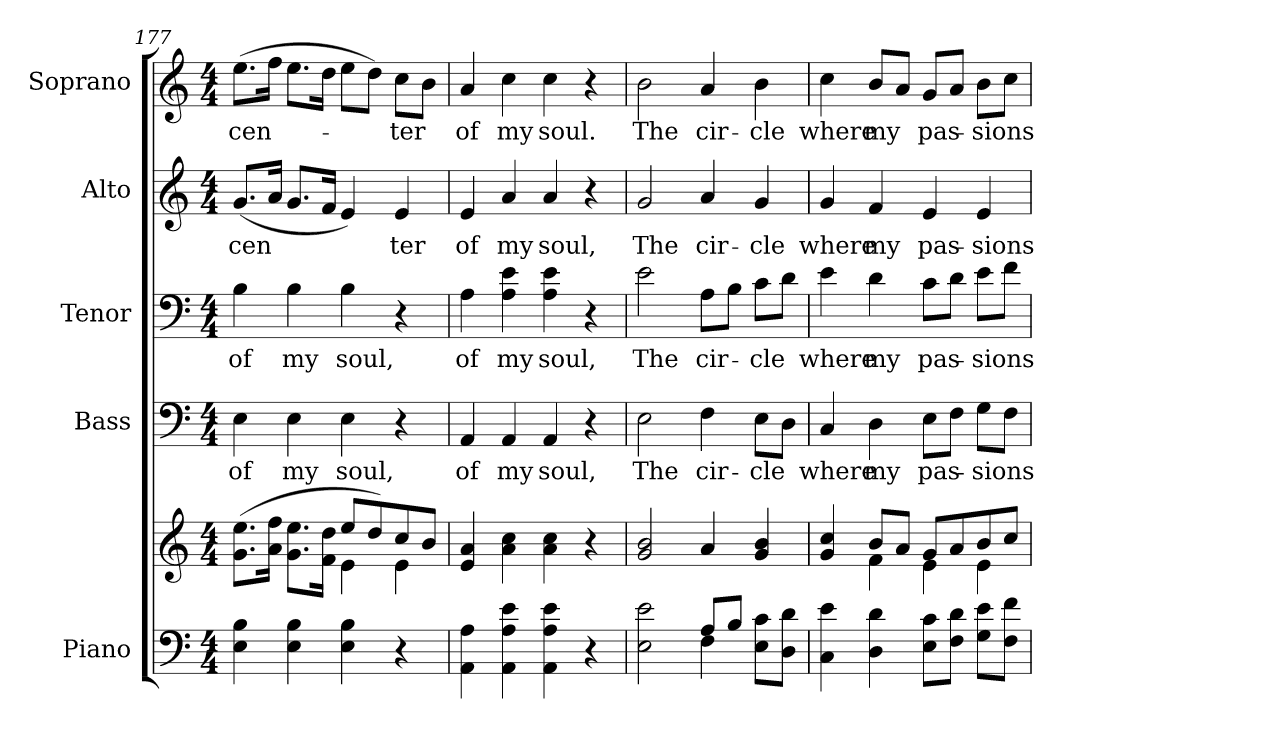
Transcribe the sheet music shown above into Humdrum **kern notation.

**kern	**kern	**kern	**text	**kern	**text	**kern	**text	**kern	**text
*part5	*part5	*part4	*part4	*part3	*part3	*part2	*part2	*part1	*part1
*staff6	*staff5	*staff4	*staff4	*staff3	*staff3	*staff2	*staff2	*staff1	*staff1
*I"Piano	*	*I"Bass	*	*I"Tenor	*	*I"Alto	*	*I"Soprano	*
*I'Pno.	*	*I'B.	*	*I'T.	*	*I'A.	*	*I'S.	*
!!LO:PB:g=z
*clefF4	*clefG2	*clefF4	*	*clefF4	*	*clefG2	*	*clefG2	*
*k[]	*k[]	*k[]	*	*k[]	*	*k[]	*	*k[]	*
*C:	*C:	*C:	*	*C:	*	*C:	*	*C:	*
*M4/4	*M4/4	*M4/4	*	*M4/4	*	*M4/4	*	*M4/4	*
=177	=177	=177	=177	=177	=177	=177	=177	=177	=177
*	*^	*	*	*	*	*	*	*	*
!	!	!	!	!LO:LY:b:color=#000000	!	!	!	!	!	!
!	!	!	!	!	!	!LO:LY:b:color=#000000	!	!	!	!
!	!	!	!	!	!	!	!	!LO:LY:b:color=#000000	!	!
!	!	!	!	!	!	!	!	!	!	!LO:LY:b:color=#000000
4Ei\ 4Bi	(8.gi\ 8.eeiL	2ryy	4Ei\	of	4Bi\	of	(8.gi/L	cen	(8.eei\L	cen-
.	16ai\ 16ffiJk	.	.	.	.	.	16ai/Jk	.	16ffi\Jk	.
!	!	!	!	!LO:LY:b:color=#000000	!	!	!	!	!	!
!	!	!	!	!	!	!LO:LY:b:color=#000000	!	!	!	!
4Ei\ 4Bi	8.gi\ 8.eeiL	.	4Ei\	my	4Bi\	my	8.gi/L	.	8.eei\L	.
.	16fi\ 16ddiJk	.	.	.	.	.	16fi/Jk	.	16ddi\Jk	.
!	!	!	!	!LO:LY:b:color=#000000	!	!	!	!	!	!
!	!	!	!	!	!	!LO:LY:b:color=#000000	!	!	!	!
4Ei\ 4Bi	8eei/L	4ei\	4Ei\	soul,	4Bi\	soul,	4ei/)	.	8eei\L	.
.	8ddi/)	.	.	.	.	.	.	.	8ddi\J)	.
!	!	!	!	!	!	!	!	!LO:LY:b:color=#000000	!	!
!	!	!	!	!	!	!	!	!	!	!LO:LY:b:color=#000000
4r	8cci/	4ei\	4r	.	4r	.	4ei/	ter	8cci\L	-ter
.	8bi/J	.	.	.	.	.	.	.	8bi\J	.
*	*v	*v	*	*	*	*	*	*	*	*
=178	=178	=178	=178	=178	=178	=178	=178	=178	=178
!	!	!	!LO:LY:b:color=#000000	!	!	!	!	!	!
!	!	!	!	!	!LO:LY:b:color=#000000	!	!	!	!
!	!	!	!	!	!	!	!LO:LY:b:color=#000000	!	!
!	!	!	!	!	!	!	!	!	!LO:LY:b:color=#000000
4AAi\ 4Ai	4ei/ 4ai	4AAi/	of	4Ai\	of	4ei/	of	4ai/	of
!	!	!	!LO:LY:b:color=#000000	!	!	!	!	!	!
!	!	!	!	!	!LO:LY:b:color=#000000	!	!	!	!
!	!	!	!	!	!	!	!LO:LY:b:color=#000000	!	!
!	!	!	!	!	!	!	!	!	!LO:LY:b:color=#000000
4AAi\ 4Ai 4ei	4ai\ 4cci	4AAi/	my	4Ai\ 4ei	my	4ai/	my	4cci\	my
!	!	!	!LO:LY:b:color=#000000	!	!	!	!	!	!
!	!	!	!	!	!LO:LY:b:color=#000000	!	!	!	!
!	!	!	!	!	!	!	!LO:LY:b:color=#000000	!	!
!	!	!	!	!	!	!	!	!	!LO:LY:b:color=#000000
4AAi\ 4Ai 4ei	4ai\ 4cci	4AAi/	soul,	4Ai\ 4ei	soul,	4ai/	soul,	4cci\	soul.
4r	4r	4r	.	4r	.	4r	.	4r	.
=179	=179	=179	=179	=179	=179	=179	=179	=179	=179
*^	*	*	*	*	*	*	*	*	*
!	!	!	!	!LO:LY:b:color=#000000	!	!	!	!	!	!
!	!	!	!	!	!	!LO:LY:b:color=#000000	!	!	!	!
!	!	!	!	!	!	!	!	!LO:LY:b:color=#000000	!	!
!	!	!	!	!	!	!	!	!	!	!LO:LY:b:color=#000000
2Ei\ 2ei	2ryy	2gi/ 2bi	2Ei\	The	2ei\	The	2gi/	The	2bi\	The
!	!	!	!	!LO:LY:b:color=#000000	!	!	!	!	!	!
!	!	!	!	!	!	!LO:LY:b:color=#000000	!	!	!	!
!	!	!	!	!	!	!	!	!LO:LY:b:color=#000000	!	!
!	!	!	!	!	!	!	!	!	!	!LO:LY:b:color=#000000
8Ai/L	4Fi\	4ai/	4Fi\	cir-	8Ai\L	cir-	4ai/	cir-	4ai/	cir-
8Bi/J	.	.	.	.	8Bi\J	.	.	.	.	.
!	!	!	!	!LO:LY:b:color=#000000	!	!	!	!	!	!
!	!	!	!	!	!	!LO:LY:b:color=#000000	!	!	!	!
!	!	!	!	!	!	!	!	!LO:LY:b:color=#000000	!	!
!	!	!	!	!	!	!	!	!	!	!LO:LY:b:color=#000000
8Ei\ 8ciL	4ryy	4gi/ 4bi	8Ei\L	-cle	8ci\L	-cle	4gi/	-cle	4bi\	-cle
8Di\ 8diJ	.	.	8Di\J	.	8di\J	.	.	.	.	.
*v	*v	*	*	*	*	*	*	*	*	*
=180	=180	=180	=180	=180	=180	=180	=180	=180	=180
*	*^	*	*	*	*	*	*	*	*
!	!	!	!	!LO:LY:b:color=#000000	!	!	!	!	!	!
!	!	!	!	!	!	!LO:LY:b:color=#000000	!	!	!	!
!	!	!	!	!	!	!	!	!LO:LY:b:color=#000000	!	!
!	!	!	!	!	!	!	!	!	!	!LO:LY:b:color=#000000
4Ci\ 4ei	4gi/ 4cci	4ryy	4Ci/	where	4ei\	where	4gi/	where	4cci\	where
!	!	!	!	!LO:LY:b:color=#000000	!	!	!	!	!	!
!	!	!	!	!	!	!LO:LY:b:color=#000000	!	!	!	!
!	!	!	!	!	!	!	!	!LO:LY:b:color=#000000	!	!
!	!	!	!	!	!	!	!	!	!	!LO:LY:b:color=#000000
4Di\ 4di	8bi/L	4fi\	4Di\	my	4di\	my	4fi/	my	8bi/L	my
.	8ai/J	.	.	.	.	.	.	.	8ai/J	.
!	!	!	!	!LO:LY:b:color=#000000	!	!	!	!	!	!
!	!	!	!	!	!	!LO:LY:b:color=#000000	!	!	!	!
!	!	!	!	!	!	!	!	!LO:LY:b:color=#000000	!	!
!	!	!	!	!	!	!	!	!	!	!LO:LY:b:color=#000000
8Ei\ 8ciL	8gi/L	4ei\	8Ei\L	pas-	8ci\L	pas-	4ei/	pas-	8gi/L	pas-
8Fi\ 8diJ	8ai/	.	8Fi\J	.	8di\J	.	.	.	8ai/J	.
!	!	!	!	!LO:LY:b:color=#000000	!	!	!	!	!	!
!	!	!	!	!	!	!LO:LY:b:color=#000000	!	!	!	!
!	!	!	!	!	!	!	!	!LO:LY:b:color=#000000	!	!
!	!	!	!	!	!	!	!	!	!	!LO:LY:b:color=#000000
8Gi\ 8eiL	8bi/	4ei\	8Gi\L	-sions	8ei\L	-sions	4ei/	-sions	8bi\L	-sions
8Fi\ 8fiJ	8cci/J	.	8Fi\J	.	8fi\J	.	.	.	8cci\J	.
*	*v	*v	*	*	*	*	*	*	*	*
=	=	=	=	=	=	=	=	=	=
*-	*-	*-	*-	*-	*-	*-	*-	*-	*-
